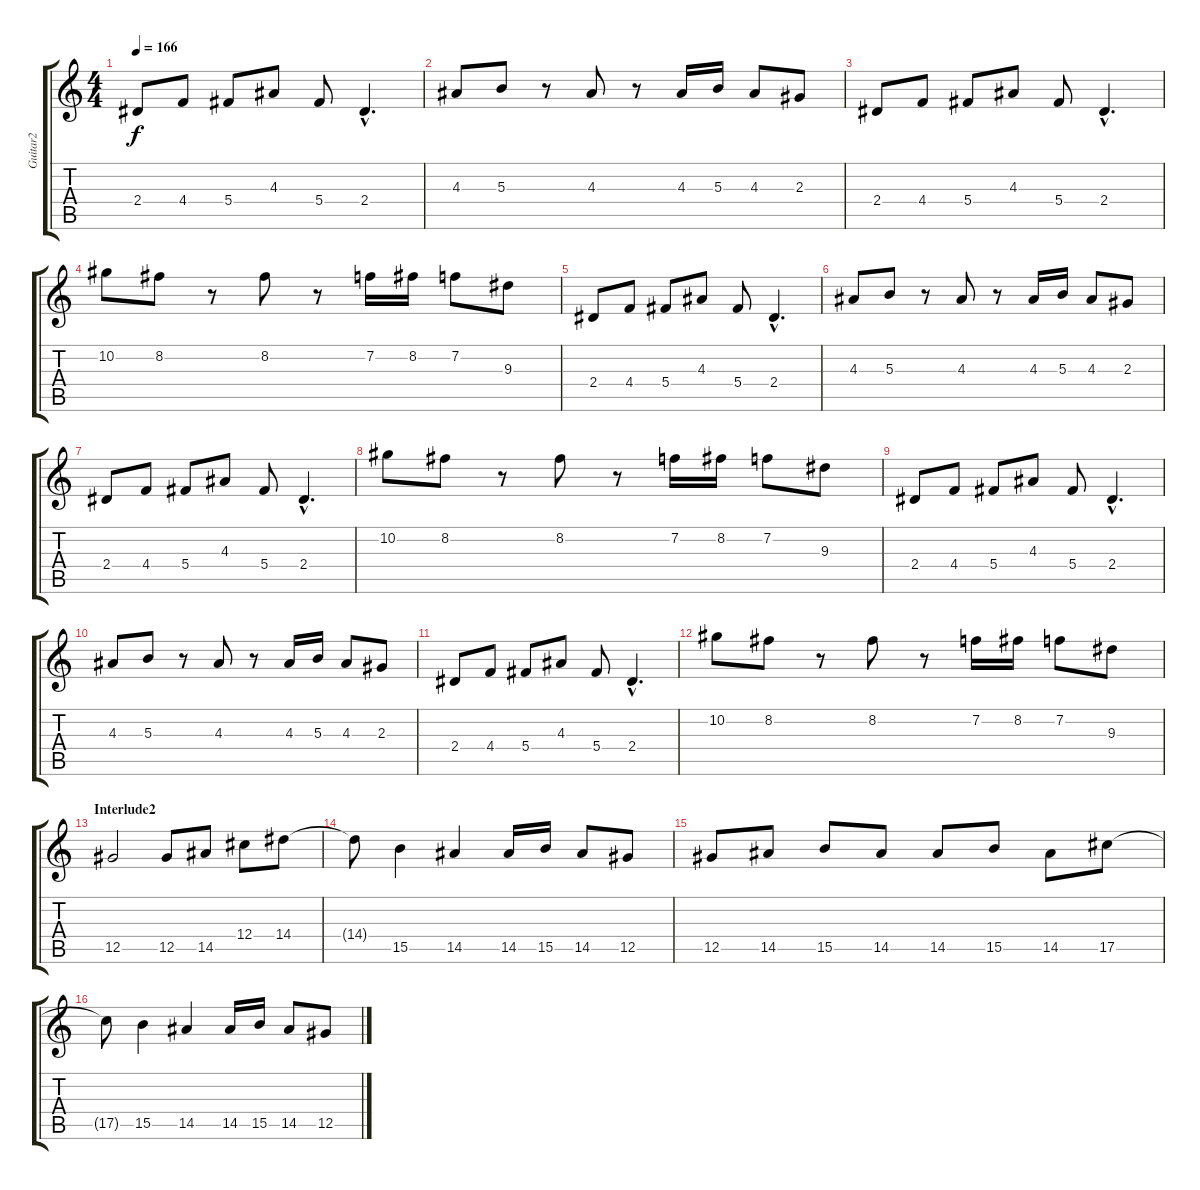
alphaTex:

\track ("Guitar2" "Guitar2") {instrument distortionguitar}
\staff {score tabs}
\tuning (Eb4 Bb3 Gb3 Db3 Ab2 Eb2) {hide}
\ts (4 4)
\tempo 166
\clef g2
\ks c
2.4.8{dy f} 4.4.8 5.4.8 4.3.8 5.4.8 2.4{hac}.4{d} |
4.3.8 5.3.8 r.8 4.3.8 r.8 4.3.16 5.3.16 4.3.8 2.3.8 |
2.4.8 4.4.8 5.4.8 4.3.8 5.4.8 2.4{hac}.4{d} |
10.2.8 8.2.8 r.8 8.2.8 r.8 7.2.16 8.2.16 7.2.8 9.3.8 |
2.4.8 4.4.8 5.4.8 4.3.8 5.4.8 2.4{hac}.4{d} |
4.3.8 5.3.8 r.8 4.3.8 r.8 4.3.16 5.3.16 4.3.8 2.3.8 |
2.4.8 4.4.8 5.4.8 4.3.8 5.4.8 2.4{hac}.4{d} |
10.2.8 8.2.8 r.8 8.2.8 r.8 7.2.16 8.2.16 7.2.8 9.3.8 |
2.4.8 4.4.8 5.4.8 4.3.8 5.4.8 2.4{hac}.4{d} |
4.3.8 5.3.8 r.8 4.3.8 r.8 4.3.16 5.3.16 4.3.8 2.3.8 |
2.4.8 4.4.8 5.4.8 4.3.8 5.4.8 2.4{hac}.4{d} |
10.2.8 8.2.8 r.8 8.2.8 r.8 7.2.16 8.2.16 7.2.8 9.3.8 |
\section ("" "Interlude2")
12.5.2 12.5.8 14.5.8 12.4.8 14.4.8 |
14.4{t}.8 15.5.4 14.5.4 14.5.16 15.5.16 14.5.8 12.5.8 |
12.5.8 14.5.8 15.5.8 14.5.8 14.5.8 15.5.8 14.5.8 17.5.8 |
17.5{t}.8 15.5.4 14.5.4 14.5.16 15.5.16 14.5.8 12.5.8
